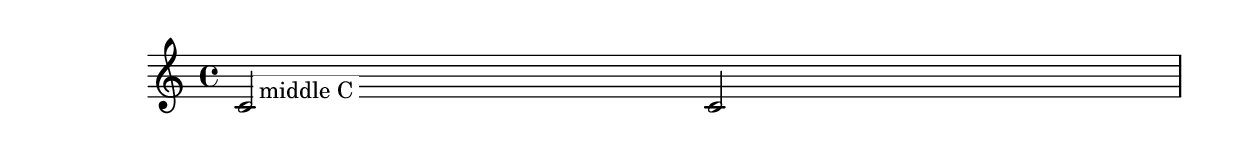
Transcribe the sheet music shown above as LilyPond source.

%% Do not edit this file; it is auto-generated from LSR http://lsr.dsi.unimi.it
%% This file is in the public domain.
\version "2.11.66"

\header {
  lsrtags = "editorial-annotations, text"

  texidoces = "
La instrucción @code{\\whiteout} intercala un rectángulo blanco
debajo de un elemento de marcado.  Este rectángulo blanco no tapa
a ningún otro objeto gráfico, puesto que las líneas del pentagrama
están en una capa inferior a la de la mayor parte de los otros
objetos.

"
  doctitlees = "Poner en blanco las líneas del pentagrama utilizando la instrucción \\whiteout"

  texidoc = "
The @code{\\whiteout} command underlays a markup with a white box. 
Since staff lines are in a lower layer than most other grobs, this
white box will not overlap any other grob. 

"
  doctitle = "Blanking staff lines using the \\whiteout command"
} % begin verbatim

\layout { ragged-right = ##f }
\relative c' {
  \override TextScript #'extra-offset = #'(2 . 4)
  c2-\markup { \whiteout \pad-markup #0.5 "middle C" } c
} 
